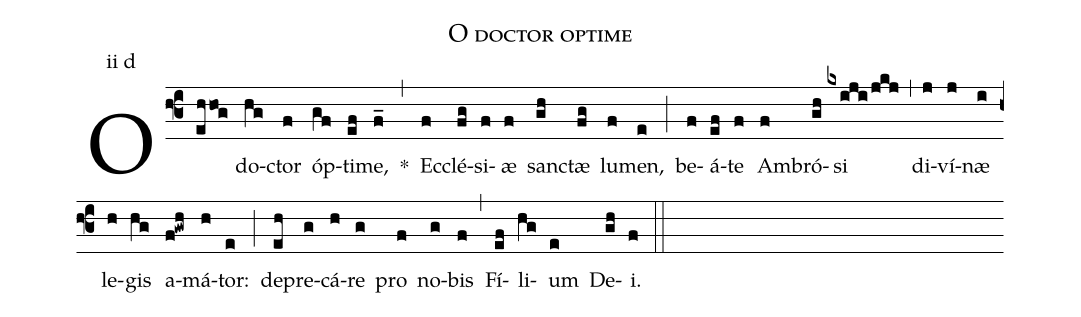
name: O doctor optime;
annotation: ii d;
mode: 2;
%%
(f3)
O(ehhog) do(hg)ctor(f) óp(gf)ti(ef)me,(f_) *(,)
Ec(f)clé(fg)si(f)æ(f) san(gh)ctæ(fg) lu(f)men,(e) (;)
be(f)á(ef)te(f) Am(f)bró(gh)si(kxiji/jkj) (,)
di(j)ví(j)næ(i) le(h)gis(hg) a(f!gwh)má(h)tor:(e) (;)
de(eh)pre(g)cá(h)re(g) pro(f) no(g)bis(f) (,)
Fí(ef)li(hg)um(e) De(gh)i.(f) (::)
